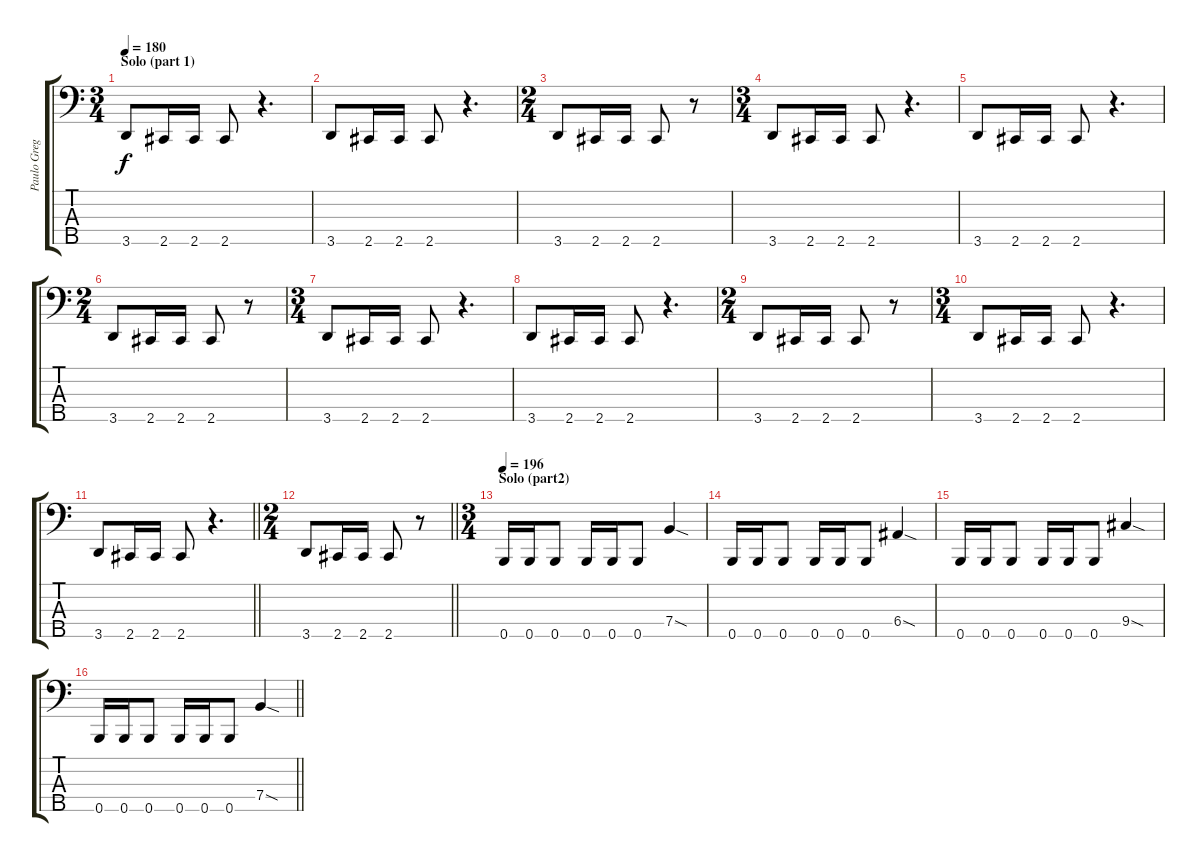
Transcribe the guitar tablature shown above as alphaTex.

\track ("Paulo Gregoletto" "Paulo Greg") {instrument electricbassfinger}
\staff {score tabs}
\tuning (G2 D2 A1 E1 B0) {hide}
\ts (3 4)
\section ("" "Solo (part 1)")
\tempo 180
\clef f4
\ks c
3.5.8{dy f} 2.5.16 2.5.16 2.5.8 r.4{d} |
3.5.8 2.5.16 2.5.16 2.5.8 r.4{d} |
\ts (2 4)
3.5.8 2.5.16 2.5.16 2.5.8 r.8 |
\ts (3 4)
3.5.8 2.5.16 2.5.16 2.5.8 r.4{d} |
3.5.8 2.5.16 2.5.16 2.5.8 r.4{d} |
\ts (2 4)
3.5.8 2.5.16 2.5.16 2.5.8 r.8 |
\ts (3 4)
3.5.8 2.5.16 2.5.16 2.5.8 r.4{d} |
3.5.8 2.5.16 2.5.16 2.5.8 r.4{d} |
\ts (2 4)
3.5.8 2.5.16 2.5.16 2.5.8 r.8 |
\ts (3 4)
3.5.8 2.5.16 2.5.16 2.5.8 r.4{d} |
\barLineRight lightlight
3.5.8 2.5.16 2.5.16 2.5.8 r.4{d} |
\ts (2 4)
\section ("" "")
\barLineRight lightlight
3.5.8 2.5.16 2.5.16 2.5.8 r.8 |
\ts (3 4)
\section ("" "Solo (part2)")
\tempo 196
0.5.16 0.5.16 0.5.8 0.5.16 0.5.16 0.5.8 7.4{sod}.4 |
0.5.16 0.5.16 0.5.8 0.5.16 0.5.16 0.5.8 6.4{sod}.4 |
0.5.16 0.5.16 0.5.8 0.5.16 0.5.16 0.5.8 9.4{sod}.4 |
\barLineRight lightlight
0.5.16 0.5.16 0.5.8 0.5.16 0.5.16 0.5.8 7.4{sod}.4
